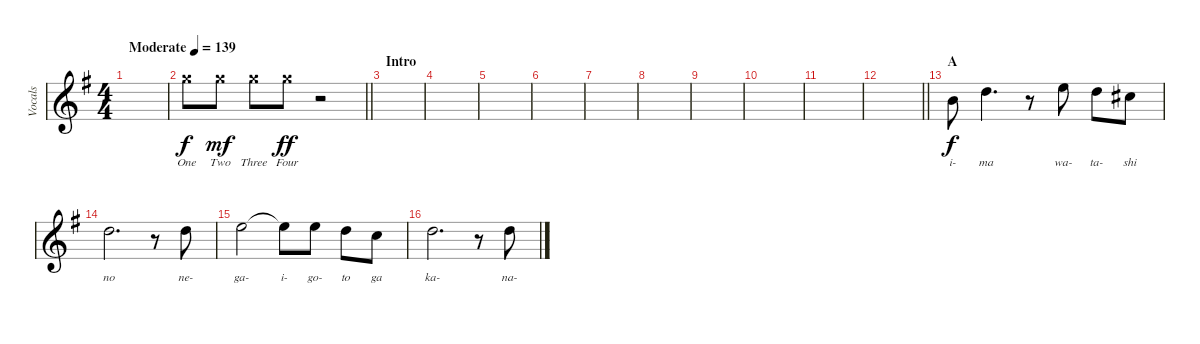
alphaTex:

\track ("Vocals" "Vocals") {instrument contrabass}
\staff {score}
\tuning (E4 B3 G3 D3 A2 D2) {hide}
\ts (4 4)
\tempo (139 "Moderate")
\clef g2
\ks g
|
\barLineRight lightlight
3.1{x}.8{lyrics (0 "One") lyrics (1 "") lyrics (2 "") lyrics (3 "") lyrics (4 "")} 3.1{x}.8{lyrics (0 "Two") lyrics (1 "") lyrics (2 "") lyrics (3 "") lyrics (4 "") dy mf} 3.1{x}.8{lyrics (0 "Three") lyrics (1 "") lyrics (2 "") lyrics (3 "") lyrics (4 "")} 3.1{x}.8{lyrics (0 "Four") lyrics (1 "") lyrics (2 "") lyrics (3 "") lyrics (4 "") dy ff} r.2 |
\section ("" "Intro")
|
|
|
|
|
|
|
|
|
\barLineRight lightlight
|
\section ("" "A")
0.2.8{lyrics (0 "i-") lyrics (1 "") lyrics (2 "") lyrics (3 "") lyrics (4 "") dy f instrument flute} 3.2.4{d lyrics (0 "ma") lyrics (1 "") lyrics (2 "") lyrics (3 "") lyrics (4 "")} r.8 0.1.8{lyrics (0 "wa-") lyrics (1 "") lyrics (2 "") lyrics (3 "") lyrics (4 "")} 3.2.8{lyrics (0 "ta-") lyrics (1 "") lyrics (2 "") lyrics (3 "") lyrics (4 "")} 2.2.8{lyrics (0 "shi") lyrics (1 "") lyrics (2 "") lyrics (3 "") lyrics (4 "")} |
3.2.2{d lyrics (0 "no") lyrics (1 "") lyrics (2 "") lyrics (3 "") lyrics (4 "")} r.8 3.2.8{lyrics (0 "ne-") lyrics (1 "") lyrics (2 "") lyrics (3 "") lyrics (4 "")} |
0.1.2{lyrics (0 "ga-") lyrics (1 "") lyrics (2 "") lyrics (3 "") lyrics (4 "")} 0.1{t}.8{lyrics (0 "i-") lyrics (1 "") lyrics (2 "") lyrics (3 "") lyrics (4 "")} 0.1.8{lyrics (0 "go-") lyrics (1 "") lyrics (2 "") lyrics (3 "") lyrics (4 "")} 3.2.8{lyrics (0 "to") lyrics (1 "") lyrics (2 "") lyrics (3 "") lyrics (4 "")} 1.2.8{lyrics (0 "ga") lyrics (1 "") lyrics (2 "") lyrics (3 "") lyrics (4 "")} |
3.2.2{d lyrics (0 "ka-") lyrics (1 "") lyrics (2 "") lyrics (3 "") lyrics (4 "")} r.8 3.2.8{lyrics (0 "na-") lyrics (1 "") lyrics (2 "") lyrics (3 "") lyrics (4 "")}
